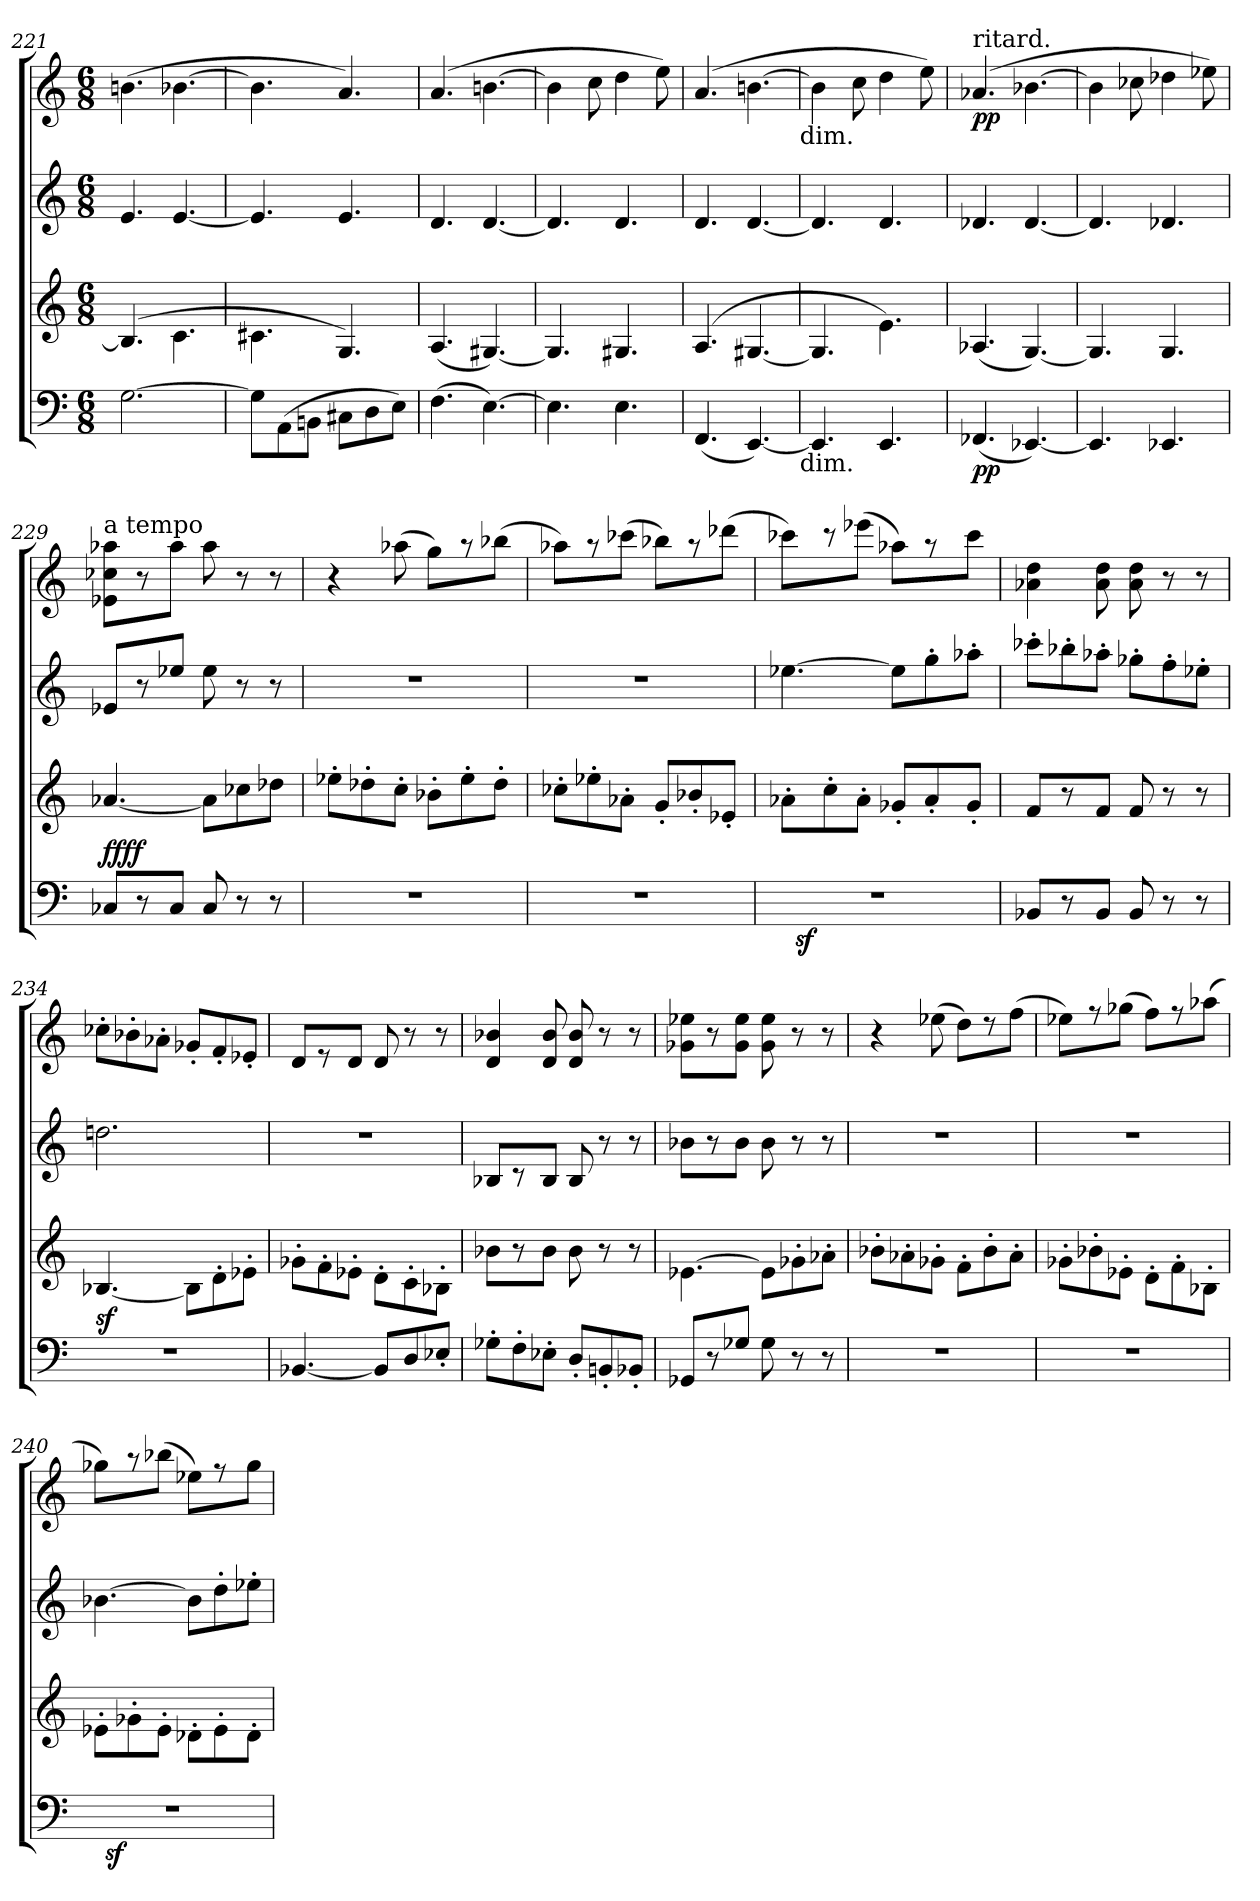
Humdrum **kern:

**kern	**dynam	**kern	**kern	**kern	**dynam
*part4	*part4	*part3	*part2	*part1	*part1
*staff4	*staff4	*staff3	*staff2	*staff1	*staff1
*M6/8	*	*M6/8	*M6/8	*M6/8	*
=221	=221	=221	=221	=221	=221
[2.G\	.	(<4.B/]	4.e/	(>4.bn\	.
.	.	4.c\	[4.e/	[4.b-\	.
=222	=222	=222	=222	=222	=222
8G\L]	.	4.c#\	4.e/]	4.b-\]	.
(>8AA\	.	.	.	.	.
8BBn\J	.	.	.	.	.
8C#\L	.	4.G/)	4.e/	4.a/)	.
8D\	.	.	.	.	.
8E\J)	.	.	.	.	.
=223	=223	=223	=223	=223	=223
(>4.F\	.	(<4.A/	4.d/	(<4.a/	.
[4.E\)	.	[4.G#/)	[4.d/	[4.bn\	.
=224	=224	=224	=224	=224	=224
4.E\]	.	4.G#/]	4.d/]	4b\]	.
.	.	.	.	8cc\	.
4.E\	.	4.G#/	4.d/	4dd\	.
.	.	.	.	8ee\)	.
=225	=225	=225	=225	=225	=225
(<4.FF/	.	(<4.A/	4.d/	(<4.a/	.
[4.EE/)	.	[4.G#/	[4.d/	[4.bn\	.
!	!	!	!	!LO:TX:b:t=dim.	!
!LO:TX:b:t=dim.	!	!	!	!	!
=226	=226	=226	=226	=226	=226
4.EE/]	.	4.G#/]	4.d/]	4b\]	.
.	.	.	.	8cc\	.
4.EE/	.	4.e\)	4.d/	4dd\	.
.	.	.	.	8ee\)	.
=227	=227	=227	=227	=227	=227
!	!	!	!	!LO:TX:a:t=ritard.	!
!	!LO:DY:b	!	!	!	!LO:DY:b
(<4.FF-/	pp	(<4.A-/	4.d-/	(<4.a-/	pp
[4.EE-/)	.	[4.G/)	[4.d-/	[4.b-\	.
=228	=228	=228	=228	=228	=228
4.EE-/]	.	4.G/]	4.d-/]	4b-\]	.
.	.	.	.	8cc-\	.
4.EE-/	.	4.G/	4.d-/	4dd-\	.
.	.	.	.	8ee-\)	.
=229	=229	=229	=229	=229	=229
!	!	!	!	!LO:TX:a:t=a tempo	!
!	!LO:DY:a	!	!	!	!
!	!LO:DY:n=1:b	!	!	!	!
8C-/L	ff ff	[4.a-/	8e-/L	8e-\ 8cc-\ 8aa-\L	.
8r	.	.	8r	8r	.
8C-/J	.	.	8ee-/J	8aa-\J	.
8C-/	.	8a-\L]	8ee-\	8aa-\	.
8r	.	8cc-\	8r	8r	.
8r	.	8dd-\J	8r	8r	.
!!LO:LB:g=z
=230	=230	=230	=230	=230	=230
2.r	.	8ee-'>\L	2.r	4r	.
.	.	8dd-'>\	.	.	.
.	.	8cc'>\J	.	(>8aa-\	.
.	.	8b-'>\L	.	8gg\L)	.
.	.	8ee-'>\	.	8r	.
.	.	8dd-'>\J	.	(>8bb-\J	.
=231	=231	=231	=231	=231	=231
2.r	.	8cc-'>\L	2.r	8aa-\L)	.
.	.	8ee-'>\	.	8r	.
.	.	8a-'>\J	.	(>8ccc-\J	.
.	.	8g'</L	.	8bb-\L)	.
.	.	8b-'</	.	8r	.
.	.	8e-'</J	.	(>8ddd-\J	.
=232	=232	=232	=232	=232	=232
*^	*	*	*	*	*
2.r	32ryy	.	8a-'>\L	[4.ee-\	8ccc-\L)	.
!	!	!LO:DY:b	!	!	!	!
.	2ryy	sf	.	.	.	.
.	.	.	8cc'>\	.	8r	.
.	.	.	8a-'>\J	.	(>8eee-\J	.
.	.	.	8g-'</L	8ee-\L]	8aa-\L)	.
.	.	.	8a-'</	8gg'>\	8r	.
.	8..ryy	.	.	.	.	.
.	.	.	8g-'</J	8aa-'>\J	8ccc-\J	.
*v	*v	*	*	*	*	*
=233	=233	=233	=233	=233	=233
8BB-/L	.	8f/L	8ccc-'>\L	4a-\ 4dd\	.
8r	.	8r	8bb-'>\	.	.
8BB-/J	.	8f/J	8aa-'>\J	8a-\ 8dd\	.
8BB-/	.	8f/	8gg-'>\L	8a-\ 8dd\	.
8r	.	8r	8ff'>\	8r	.
8r	.	8r	8ee-'>\J	8r	.
=234	=234	=234	=234	=234	=234
!	!LO:DY:a	!	!	!	!
2.r	sf	[4.B-/	2.ddn\	8cc-'>\L	.
.	.	.	.	8b-'>\	.
.	.	.	.	8a-'>\J	.
.	.	8B-\L]	.	8g-'</L	.
.	.	8d'>\	.	8f'</	.
.	.	8e-'>\J	.	8e-'</J	.
=235	=235	=235	=235	=235	=235
[4.BB-/	.	8g-'>\L	2.r	8d/L	.
.	.	8f'>\	.	8r	.
.	.	8e-'>\J	.	8d/J	.
8BB-/L]	.	8d'>\L	.	8d/	.
8D/	.	8c'>\	.	8r	.
8E-'</J	.	8B-'>\J	.	8r	.
=236	=236	=236	=236	=236	=236
8G-'>\L	.	8b-\L	8B-/L	4d/ 4b-/	.
8F'>\	.	8r	8r	.	.
8E-'>\J	.	8b-\J	8B-/J	8d/ 8b-/	.
8D'</L	.	8b-\	8B-/	8d/ 8b-/	.
8BBn'</	.	8r	8r	8r	.
8BB-'</J	.	8r	8r	8r	.
=237	=237	=237	=237	=237	=237
8GG-/L	.	[4.e-\	8b-\L	8g-\ 8ee-\L	.
8r	.	.	8r	8r	.
8G-/J	.	.	8b-\J	8g-\ 8ee-\J	.
8G-\	.	8e-\L]	8b-\	8g-\ 8ee-\	.
8r	.	8g-'>\	8r	8r	.
8r	.	8a-'>\J	8r	8r	.
=238	=238	=238	=238	=238	=238
2.r	.	8b-'>\L	2.r	4r	.
.	.	8a-'>\	.	.	.
.	.	8g-'>\J	.	(>8ee-\	.
.	.	8f'>\L	.	8dd\L)	.
.	.	8b-'>\	.	8r	.
.	.	8a-'>\J	.	(>8ff\J	.
!!LO:LB:g=z
=239	=239	=239	=239	=239	=239
2.r	.	8g-'>\L	2.r	8ee-\L)	.
.	.	8b-'>\	.	8r	.
.	.	8e-'>\J	.	(>8gg-\J	.
.	.	8d'>\L	.	8ff\L)	.
.	.	8f'>\	.	8r	.
.	.	8B-'>\J	.	(>8aa-\J	.
=240	=240	=240	=240	=240	=240
*^	*	*	*	*	*
2.r	32ryy	.	8e-'>\L	[4.b-\	8gg-\L)	.
!	!	!LO:DY:b	!	!	!	!
.	2ryy	sf	.	.	.	.
.	.	.	8g-'>\	.	8r	.
.	.	.	8e-'>\J	.	(>8bb-\J	.
.	.	.	8d-'>\L	8b-\L]	8ee-\L)	.
.	.	.	8e-'>\	8dd'>\	8r	.
.	8..ryy	.	.	.	.	.
.	.	.	8d-'>\J	8ee-'>\J	8gg-\J	.
*v	*v	*	*	*	*	*
=	=	=	=	=	=
*-	*-	*-	*-	*-	*-
